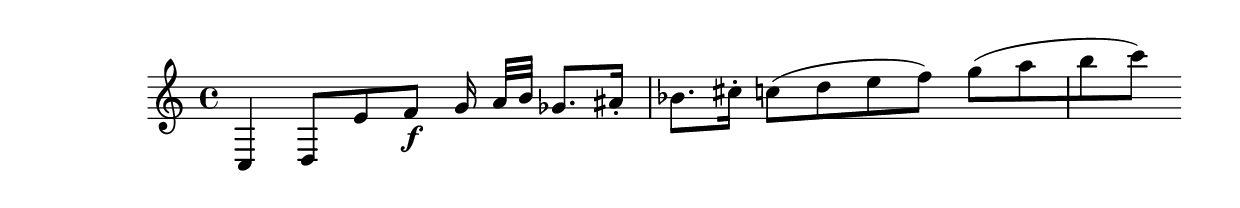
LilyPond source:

\version "2.18.2"
\book {
  \header {
  }

  \bookpart {
    <<
    \new Staff = Staff \with { }
    \context Staff = Staff {
      \relative c {
        << \new Voice = "voice1" {
          c4 d8[ e' f\f]
          \autoBeamOff
          g16 a32[ b] ges8.[ ais16]-. bes8.[ cis16]-.

          c8[( d e f]) g[( a b c])
          \autoBeamOn
        } >>
      }
    }
    >>
  }
}
